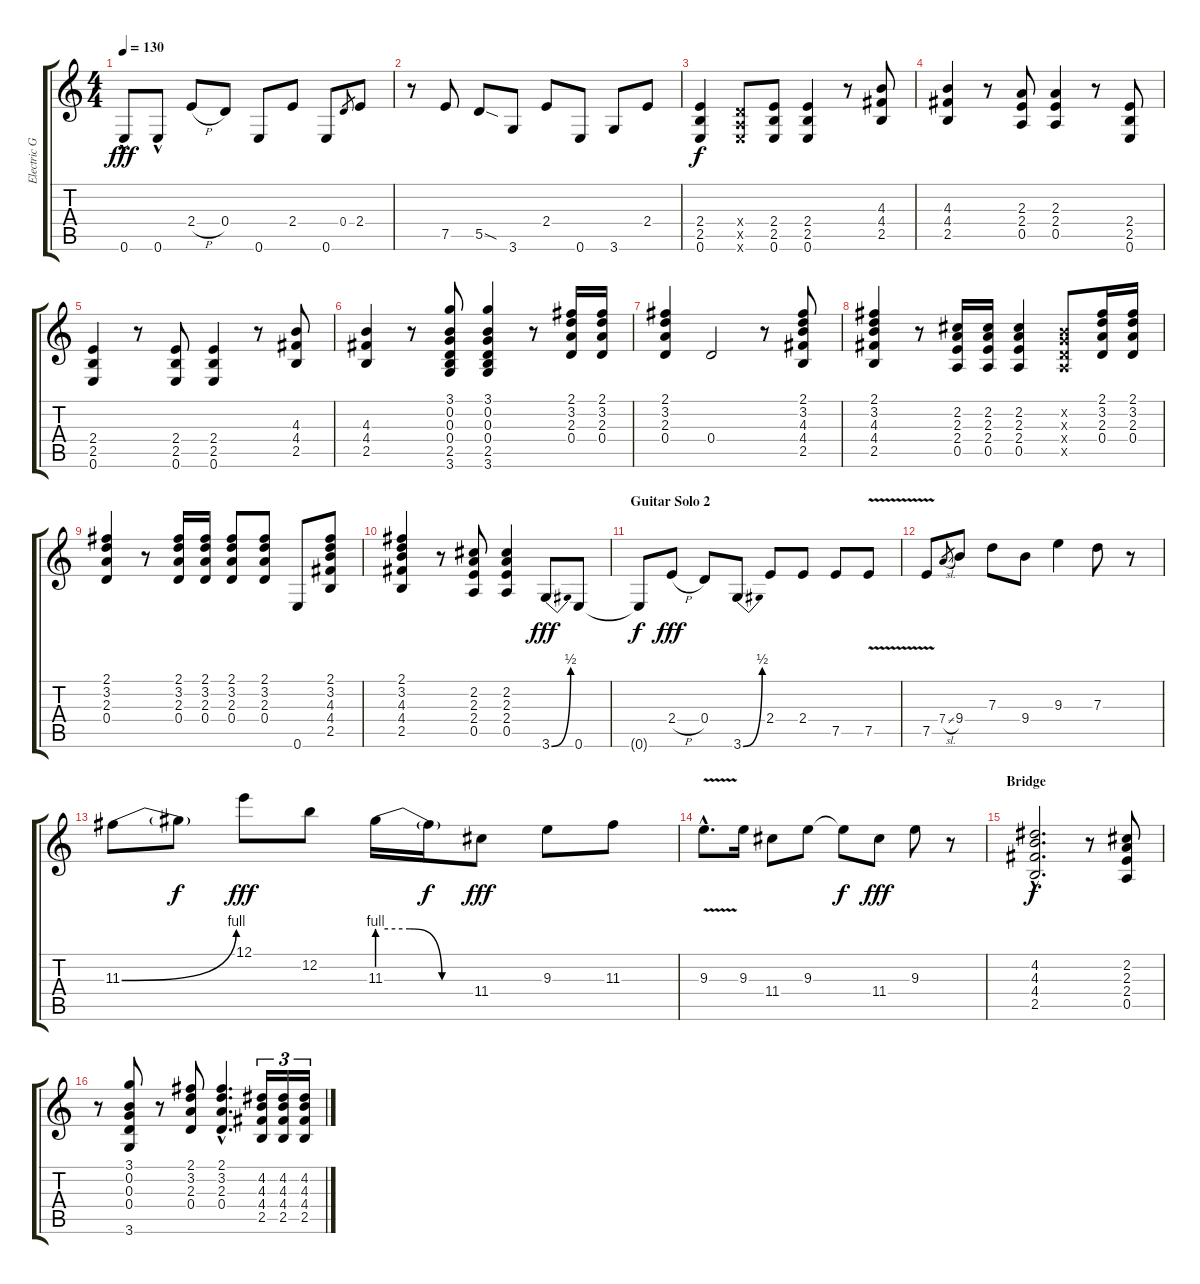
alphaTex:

\track ("Electric Guitar (Townshend)" "Electric G") {instrument overdrivenguitar}
\staff {score tabs}
\tuning (E4 B3 G3 D3 A2 E2) {hide}
\ts (4 4)
\tempo 130
\clef g2
\ks c
0.6{hac}.8{dy fff} 0.6{hac}.8 2.4{h}.8 0.4.8 0.6.8 2.4.8 0.6.8 0.4.8{gr} 2.4.8 |
r.8 7.5.8 5.5{sod}.8 3.6.8 2.4.8 0.6.8 3.6.8 2.4.8 |
(2.4 2.5 0.6).4{dy f} (0.4{x} 0.5{x} 0.6{x}).8 (2.4 2.5 0.6).8 (2.4 2.5 0.6).4 r.8 (4.3 4.4 2.5).8 |
(4.3 4.4 2.5).4 r.8 (2.3 2.4 0.5).8 (2.3 2.4 0.5).4 r.8 (2.4 2.5 0.6).8 |
(2.4 2.5 0.6).4 r.8 (2.4 2.5 0.6).8 (2.4 2.5 0.6).4 r.8 (4.3 4.4 2.5).8 |
(4.3 4.4 2.5).4 r.8 (3.1 0.2 0.3 0.4 2.5 3.6).8 (3.1 0.2 0.3 0.4 2.5 3.6).4 r.8 (2.1 3.2 2.3 0.4).16 (2.1 3.2 2.3 0.4).16 |
(2.1 3.2 2.3 0.4).4 0.4.2 r.8 (2.1 3.2 4.3 4.4 2.5).8 |
(2.1 3.2 4.3 4.4 2.5).4 r.8 (2.2 2.3 2.4 0.5).16 (2.2 2.3 2.4 0.5).16 (2.2 2.3 2.4 0.5).4 (0.2{x} 0.3{x} 0.4{x} 0.5{x}).8 (2.1 3.2 2.3 0.4).16 (2.1 3.2 2.3 0.4).16 |
(2.1 3.2 2.3 0.4).4 r.8 (2.1 3.2 2.3 0.4).16 (2.1 3.2 2.3 0.4).16 (2.1 3.2 2.3 0.4).8 (2.1 3.2 2.3 0.4).8 0.6.8 (2.1 3.2 4.3 4.4 2.5).8 |
(2.1 3.2 4.3 4.4 2.5).4 r.8 (2.2 2.3 2.4 0.5).8 (2.2 2.3 2.4 0.5).4 3.6{be (bend 0 0 60 2)}.8{dy fff} 0.6.8 |
\section ("" "Guitar Solo 2")
0.6{t}.8{dy f} 2.4{h}.8{dy fff} 0.4.8 3.6{be (bend 0 0 60 2)}.8 2.4.8 2.4.8 7.5.8 7.5{v}.8 |
7.5{v}.8 7.4{sl}.8{gr} 9.4.8 7.3.8 9.4.8 9.3.4 7.3.8 r.8 |
11.3{be (bend 0 0 60 4)}.8 11.3{t}.8{dy f} 12.1.8{dy fff} 12.2.8 11.3{be (custom 0 4 20 4 40 0 60 0)}.16 11.3{t}.16{dy f} 11.4.8{dy fff} 9.3.8 11.3.8 |
9.3{v hac}.8{d} 9.3.16 11.4.8 9.3.8 9.3{t}.8{dy f} 11.4.8{dy fff} 9.3.8 r.8 |
\section ("" "Bridge")
(4.2{hac} 4.3{hac} 4.4{hac} 2.5{hac}).2{d dy f volume 12} r.8 (2.2 2.3 2.4 0.5).8 |
r.8 (3.1 0.2 0.3 0.4 3.6).8 r.8 (2.1 3.2 2.3 0.4).8 (2.1{hac} 3.2{hac} 2.3{hac} 0.4{hac}).4{d} (4.2 4.3 4.4 2.5).16{tu (3 2)} (4.2 4.3 4.4 2.5).16{tu (3 2)} (4.2 4.3 4.4 2.5).16{tu (3 2)}
